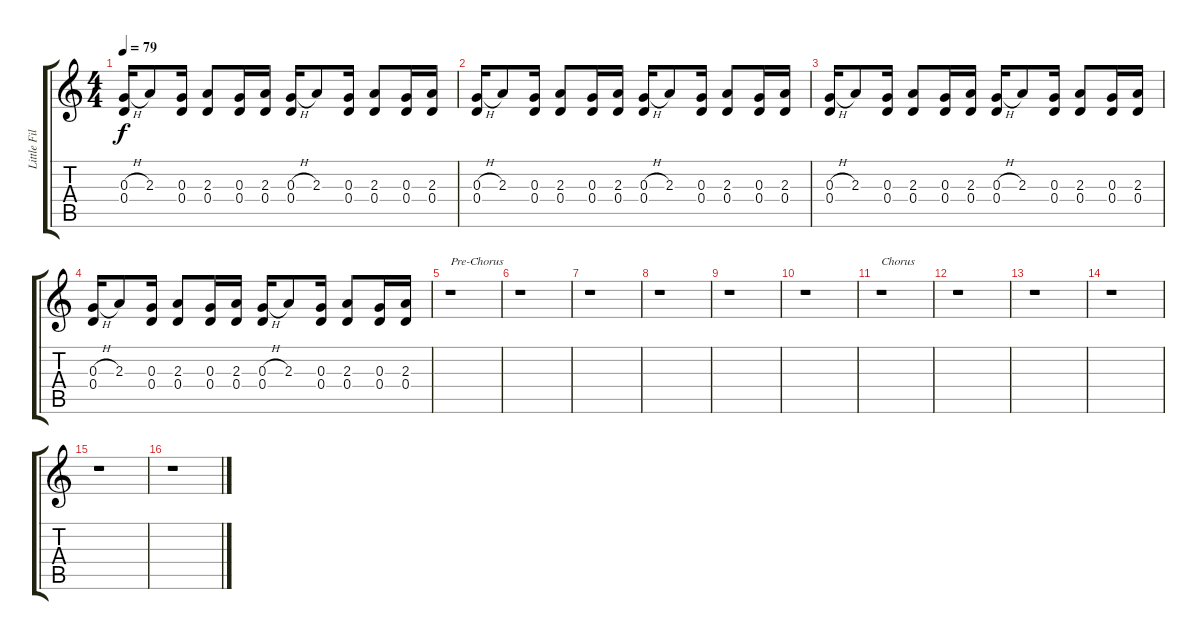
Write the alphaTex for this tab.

\track ("Little Fills for Verse and Rhythm" "Little Fil") {instrument acousticguitarsteel}
\staff {score tabs}
\tuning (E4 B3 G3 D3 A2 E2) {hide}
\ts (4 4)
\tempo 79
\clef g2
\ks c
(0.3{h} 0.4).16{dy f} 2.3.8 (0.3 0.4).16 (2.3 0.4).8 (0.3 0.4).16 (2.3 0.4).16 (0.3{h} 0.4).16 2.3.8 (0.3 0.4).16 (2.3 0.4).8 (0.3 0.4).16 (2.3 0.4).16 |
(0.3{h} 0.4).16 2.3.8 (0.3 0.4).16 (2.3 0.4).8 (0.3 0.4).16 (2.3 0.4).16 (0.3{h} 0.4).16 2.3.8 (0.3 0.4).16 (2.3 0.4).8 (0.3 0.4).16 (2.3 0.4).16 |
(0.3{h} 0.4).16 2.3.8 (0.3 0.4).16 (2.3 0.4).8 (0.3 0.4).16 (2.3 0.4).16 (0.3{h} 0.4).16 2.3.8 (0.3 0.4).16 (2.3 0.4).8 (0.3 0.4).16 (2.3 0.4).16 |
(0.3{h} 0.4).16 2.3.8 (0.3 0.4).16 (2.3 0.4).8 (0.3 0.4).16 (2.3 0.4).16 (0.3{h} 0.4).16 2.3.8 (0.3 0.4).16 (2.3 0.4).8 (0.3 0.4).16 (2.3 0.4).16 |
r.1{txt "Pre-Chorus"} |
r.1 |
r.1 |
r.1 |
r.1 |
r.1 |
r.1{txt "Chorus"} |
r.1 |
r.1 |
r.1 |
r.1 |
r.1
